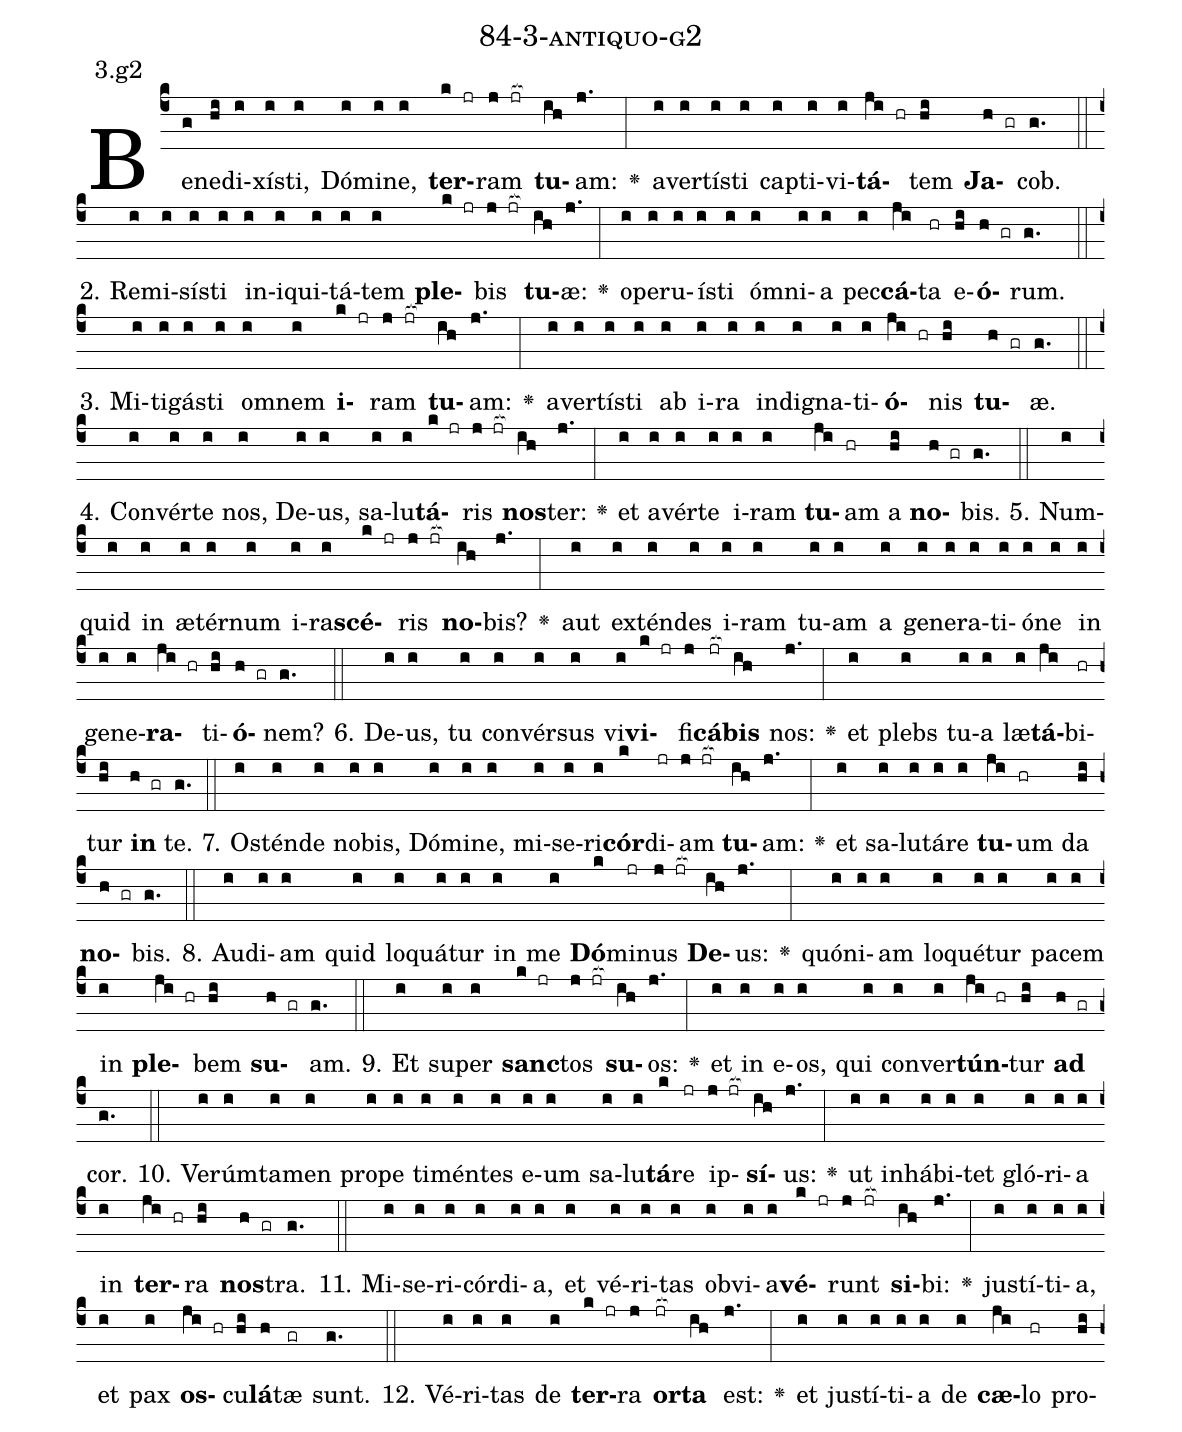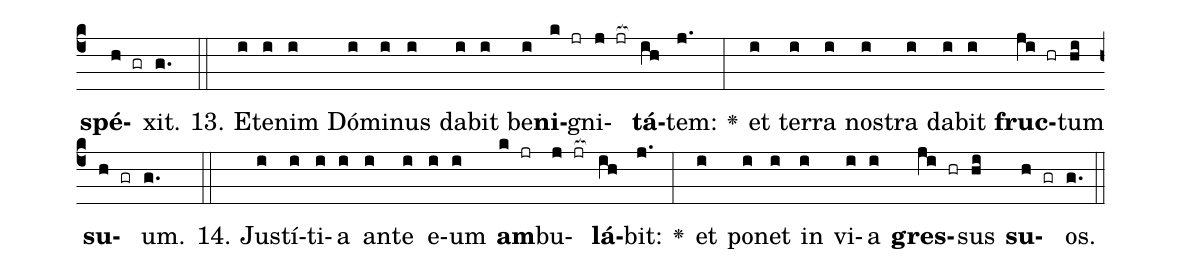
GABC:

name: 84-3-antiquo-g2;
annotation: 3.g2;
%%
(c4)Be(g)ne(hi)di(i)xís(i)ti,(i) Dó(i)mi(i)ne,(i) <b>ter</b>(k jr)ram(j jr[ocb:1{]) <b>tu</b>(ih[ocb:0}])am:(j.) <v>\greheightstar</v>(:) a(i)ver(i)tís(i)ti(i) cap(i)ti(i)vi(i)<b>tá</b>(ji hr)tem(hi) <b>Ja</b>(h gr)cob.(g.) (::)
2. Re(i)mi(i)sís(i)ti(i) in(i)i(i)qui(i)tá(i)tem(i) <b>ple</b>(k jr)bis(j jr[ocb:1{]) <b>tu</b>(ih[ocb:0}])æ:(j.) <v>\greheightstar</v>(:) o(i)pe(i)ru(i)ís(i)ti(i) óm(i)ni(i)a(i) pec(i)<b>cá</b>(ji)ta(hr) e(hi)<b>ó</b>(h gr)rum.(g.) (::)
3. Mi(i)ti(i)gás(i)ti(i) om(i)nem(i) <b>i</b>(k jr)ram(j jr[ocb:1{]) <b>tu</b>(ih[ocb:0}])am:(j.) <v>\greheightstar</v>(:) a(i)ver(i)tís(i)ti(i) ab(i) i(i)ra(i) in(i)di(i)gna(i)ti(i)<b>ó</b>(ji hr)nis(hi) <b>tu</b>(h gr)æ.(g.) (::)
4. Con(i)vér(i)te(i) nos,(i) De(i)us,(i) sa(i)lu(i)<b>tá</b>(k jr)ris(j jr[ocb:1{]) <b>nos</b>(ih[ocb:0}])ter:(j.) <v>\greheightstar</v>(:) et(i) a(i)vér(i)te(i) i(i)ram(i) <b>tu</b>(ji)am(hr) a(hi) <b>no</b>(h gr)bis.(g.) (::)
5. Num(i)quid(i) in(i) æ(i)tér(i)num(i) i(i)ra(i)<b>scé</b>(k jr)ris(j jr[ocb:1{]) <b>no</b>(ih[ocb:0}])bis?(j.) <v>\greheightstar</v>(:) aut(i) ex(i)tén(i)des(i) i(i)ram(i) tu(i)am(i) a(i) ge(i)ne(i)ra(i)ti(i)ó(i)ne(i) in(i) ge(i)ne(i)<b>ra</b>(ji hr)ti(hi)<b>ó</b>(h gr)nem?(g.) (::)
6. De(i)us,(i) tu(i) con(i)vér(i)sus(i) vi(i)<b>vi</b>(k jr)fi(j)<b>cá</b>(jr[ocb:1{])<b>bis</b>(ih[ocb:0}]) nos:(j.) <v>\greheightstar</v>(:) et(i) plebs(i) tu(i)a(i) læ(i)<b>tá</b>(ji)bi(hr)tur(hi) <b>in</b>(h gr) te.(g.) (::)
7. Os(i)tén(i)de(i) no(i)bis,(i) Dó(i)mi(i)ne,(i) mi(i)se(i)ri(i)<b>cór</b>(k)di(jr)am(j jr[ocb:1{]) <b>tu</b>(ih[ocb:0}])am:(j.) <v>\greheightstar</v>(:) et(i) sa(i)lu(i)tá(i)re(i) <b>tu</b>(ji)um(hr) da(hi) <b>no</b>(h gr)bis.(g.) (::)
8. Au(i)di(i)am(i) quid(i) lo(i)quá(i)tur(i) in(i) me(i) <b>Dó</b>(k)mi(jr)nus(j jr[ocb:1{]) <b>De</b>(ih[ocb:0}])us:(j.) <v>\greheightstar</v>(:) quón(i)i(i)am(i) lo(i)qué(i)tur(i) pa(i)cem(i) in(i) <b>ple</b>(ji hr)bem(hi) <b>su</b>(h gr)am.(g.) (::)
9. Et(i) su(i)per(i) <b>sanc</b>(k jr)tos(j jr[ocb:1{]) <b>su</b>(ih[ocb:0}])os:(j.) <v>\greheightstar</v>(:) et(i) in(i) e(i)os,(i) qui(i) con(i)ver(i)<b>tún</b>(ji hr)tur(hi) <b>ad</b>(h gr) cor.(g.) (::)
10. Ve(i)rúm(i)ta(i)men(i) pro(i)pe(i) ti(i)mén(i)tes(i) e(i)um(i) sa(i)lu(i)<b>tá</b>(k)re(jr) ip(j jr[ocb:1{])<b>sí</b>(ih[ocb:0}])us:(j.) <v>\greheightstar</v>(:) ut(i) in(i)há(i)bi(i)tet(i) gló(i)ri(i)a(i) in(i) <b>ter</b>(ji hr)ra(hi) <b>nos</b>(h gr)tra.(g.) (::)
11. Mi(i)se(i)ri(i)cór(i)di(i)a,(i) et(i) vé(i)ri(i)tas(i) ob(i)vi(i)a(i)<b>vé</b>(k jr)runt(j jr[ocb:1{]) <b>si</b>(ih[ocb:0}])bi:(j.) <v>\greheightstar</v>(:) jus(i)tí(i)ti(i)a,(i) et(i) pax(i) <b>os</b>(ji hr)cu(hi)<b>lá</b>(h)tæ(gr) sunt.(g.) (::)
12. Vé(i)ri(i)tas(i) de(i) <b>ter</b>(k jr)ra(j) <b>or</b>(jr[ocb:1{])<b>ta</b>(ih[ocb:0}]) est:(j.) <v>\greheightstar</v>(:) et(i) jus(i)tí(i)ti(i)a(i) de(i) <b>cæ</b>(ji)lo(hr) pro(hi)<b>spé</b>(h gr)xit.(g.) (::)
13. Et(i)e(i)nim(i) Dó(i)mi(i)nus(i) da(i)bit(i) be(i)<b>ni</b>(k jr)gni(j jr[ocb:1{])<b>tá</b>(ih[ocb:0}])tem:(j.) <v>\greheightstar</v>(:) et(i) ter(i)ra(i) nos(i)tra(i) da(i)bit(i) <b>fruc</b>(ji hr)tum(hi) <b>su</b>(h gr)um.(g.) (::)
14. Jus(i)tí(i)ti(i)a(i) an(i)te(i) e(i)um(i) <b>am</b>(k jr)bu(j jr[ocb:1{])<b>lá</b>(ih[ocb:0}])bit:(j.) <v>\greheightstar</v>(:) et(i) po(i)net(i) in(i) vi(i)a(i) <b>gres</b>(ji hr)sus(hi) <b>su</b>(h gr)os.(g.) (::)
